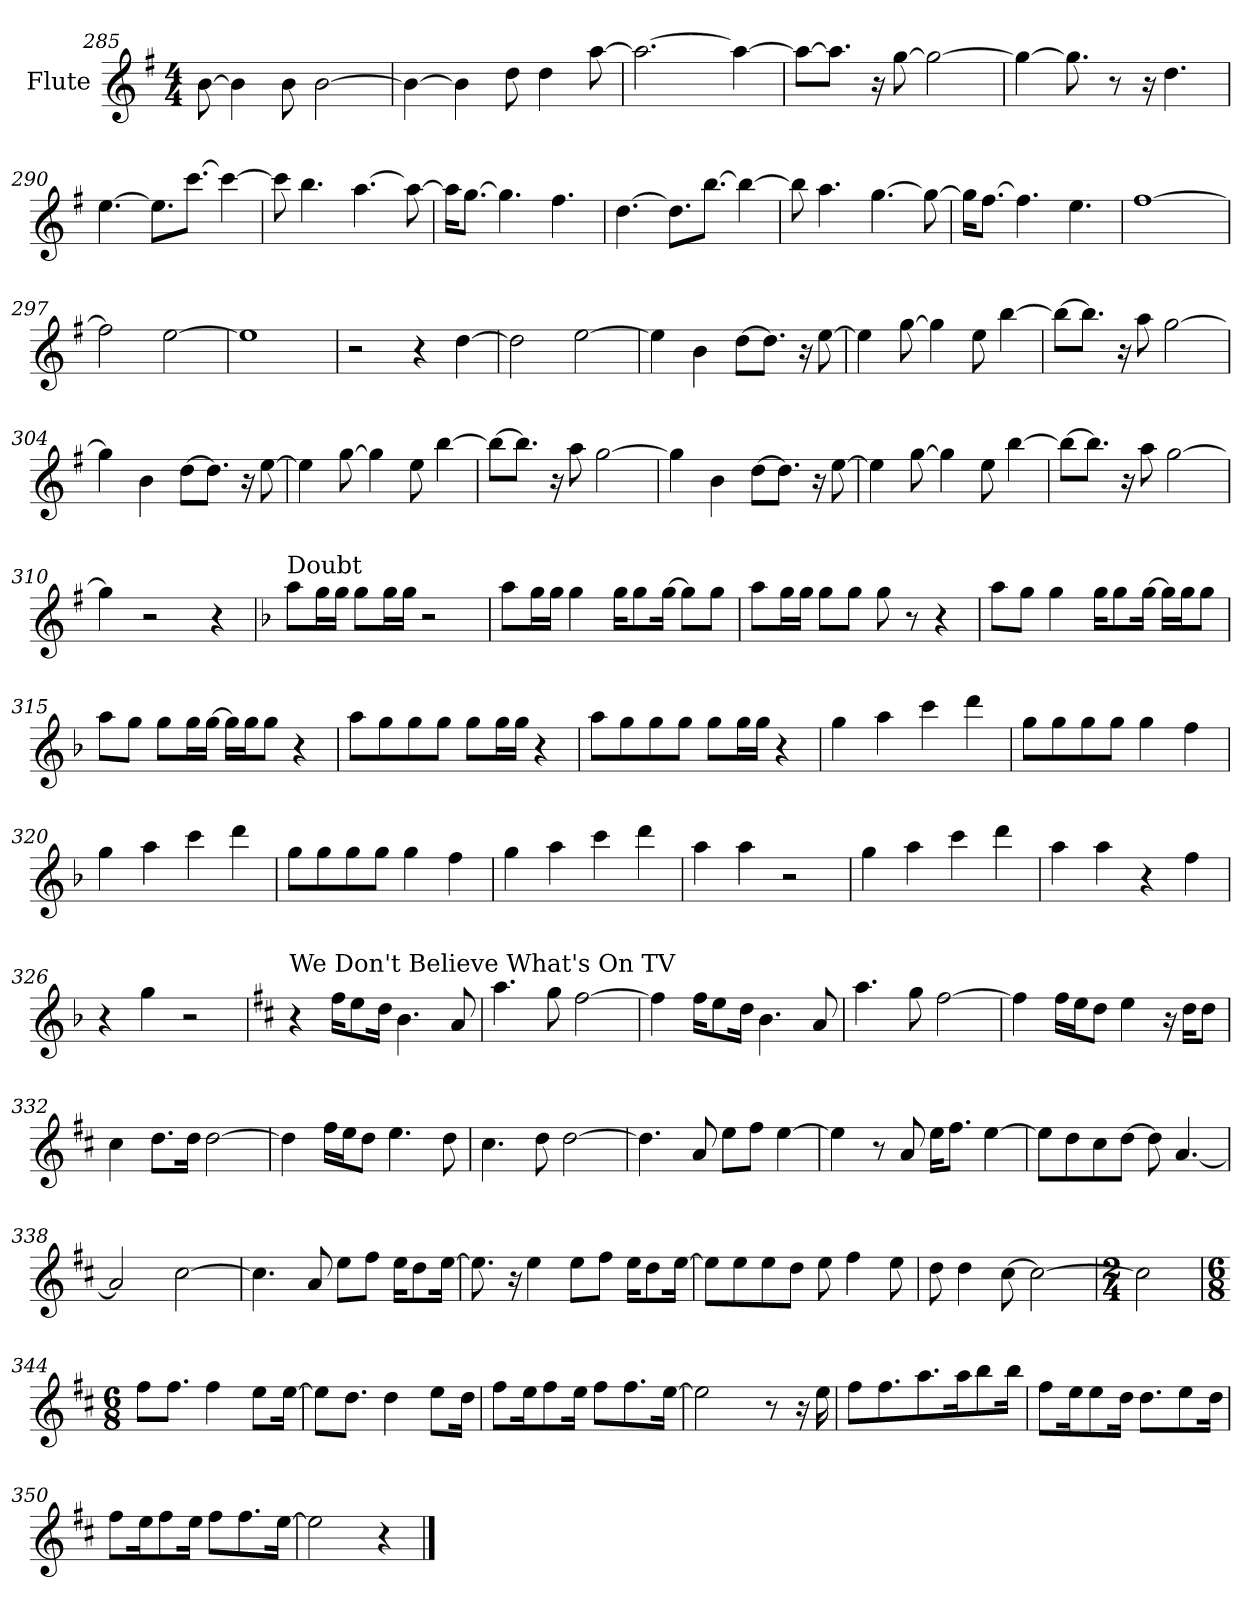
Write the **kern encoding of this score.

**kern
*part1
*staff1
*I"Flute
*I'Fl.
*clefG2
*k[f#]
*M4/4
=285
[8b\
4b\]
8b\
[2b\
!!LO:LB:g=z
=286
4b\_
4b\]
8dd\
4dd\
[8aa\
=287
2.aa\_
4aa\_
=288
8aa\L_
8.aa\J]
16r
[8gg\
2gg\_
=289
4gg\_
8.gg\]
8r
16r
4.dd\
=290
[4.ee\
8.ee\L]
[8.ccc\J
4ccc\_
=291
8ccc\]
4.bb\
[4.aa\
8aa\_
=292
16aa\KL]
[8.gg\J
4.gg\]
4.ff#\
!!LO:LB:g=z
=293
[4.dd\
8.dd\L]
[8.bb\J
4bb\_
=294
8bb\]
4.aa\
[4.gg\
8gg\_
=295
16gg\KL]
[8.ff#\J
4.ff#\]
4.ee\
=296
[1ff#
=297
2ff#\]
[2ee\
=298
1ee]
=299
2r
4r
[4dd\
=300
2dd\]
[2ee\
=301
4ee\]
4b\
[8dd\L
8.dd\J]
16r
[8ee\
!!LO:LB:g=z
=302
4ee\]
[8gg\
4gg\]
8ee\
[4bb\
=303
8bb\L_
8.bb\J]
16r
8aa\
[2gg\
=304
4gg\]
4b\
[8dd\L
8.dd\J]
16r
[8ee\
=305
4ee\]
[8gg\
4gg\]
8ee\
[4bb\
=306
8bb\L_
8.bb\J]
16r
8aa\
[2gg\
=307
4gg\]
4b\
[8dd\L
8.dd\J]
16r
[8ee\
=308
4ee\]
[8gg\
4gg\]
8ee\
[4bb\
!!LO:LB:g=z
=309
8bb\L_
8.bb\J]
16r
8aa\
[2gg\
=310
4gg\]
2r
4r
=311
*k[b-]
*MM123
!LO:TX:a:t=Doubt
8aa\L
16gg\L
16gg\JJ
8gg\L
16gg\L
16gg\JJ
2r
=312
8aa\L
16gg\L
16gg\JJ
4gg\
16gg\KL
8gg\
[16gg\Jk
8gg\L]
8gg\J
=313
8aa\L
16gg\L
16gg\JJ
8gg\L
8gg\J
8gg\
8r
4r
=314
8aa\L
8gg\J
4gg\
16gg\KL
8gg\
[16gg\Jk
16gg\LL]
16gg\J
8gg\J
!!LO:LB:g=z
=315
8aa\L
8gg\J
8gg\L
16gg\L
[16gg\JJ
16gg\LL]
16gg\J
8gg\J
4r
=316
8aa\L
8gg\
8gg\
8gg\J
8gg\L
16gg\L
16gg\JJ
4r
=317
8aa\L
8gg\
8gg\
8gg\J
8gg\L
16gg\L
16gg\JJ
4r
=318
4gg\
4aa\
4ccc\
4ddd\
=319
8gg\L
8gg\
8gg\
8gg\J
4gg\
4ff\
=320
4gg\
4aa\
4ccc\
4ddd\
!!LO:LB:g=z
=321
8gg\L
8gg\
8gg\
8gg\J
4gg\
4ff\
=322
4gg\
4aa\
4ccc\
4ddd\
=323
4aa\
4aa\
2r
=324
4gg\
4aa\
4ccc\
4ddd\
=325
4aa\
4aa\
4r
4ff\
=326
4r
4gg\
2r
=327
*k[f#c#]
!LO:TX:a:t=We Don't Believe What's On TV
4r
*MM120
16ff#\KL
8ee\
16dd\Jk
4.b\
8a/
=328
4.aa\
8gg\
[2ff#\
!!LO:LB:g=z
=329
4ff#\]
16ff#\KL
8ee\
16dd\Jk
4.b\
8a/
=330
4.aa\
8gg\
[2ff#\
=331
4ff#\]
16ff#\LL
16ee\J
8dd\J
4ee\
16r
16dd\KL
8dd\J
=332
4cc#\
8.dd\L
16dd\Jk
[2dd\
=333
4dd\]
16ff#\LL
16ee\J
8dd\J
4.ee\
8dd\
=334
4.cc#\
8dd\
[2dd\
=335
4.dd\]
8a/
8ee\L
8ff#\J
[4ee\
!!LO:LB:g=z
=336
4ee\]
8r
8a/
16ee\KL
8.ff#\J
[4ee\
=337
8ee\L]
8dd\
8cc#\
[8dd\J
8dd\]
[4.a/
=338
2a/]
[2cc#\
=339
4.cc#\]
8a/
8ee\L
8ff#\J
16ee\KL
8dd\
[16ee\Jk
=340
8.ee\]
16r
4ee\
8ee\L
8ff#\J
16ee\KL
8dd\
[16ee\Jk
=341
8ee\L]
8ee\
8ee\
8dd\J
8ee\
4ff#\
8ee\
!!LO:LB:g=z
=342
8dd\
4dd\
[8cc#\
2cc#\_
=343
*M2/4
2cc#\]
=344
*M6/8
*MM85
8ff#\L
8.ff#\J
4ff#\
8ee\L
[16ee\Jk
=345
8ee\L]
8.dd\J
4dd\
8ee\L
16dd\Jk
=346
8ff#\L
16ee\K
8ff#\
16ee\Jk
8ff#\L
8.ff#\
[16ee\Jk
=347
2ee\]
8r
16r
16ee\
=348
8ff#\L
8.ff#\
8.aa\
16aa\K
8bb\
16bb\Jk
!!LO:PB:g=z
=349
8ff#\L
16ee\K
8ee\
16dd\Jk
8.dd\L
8ee\
16dd\Jk
=350
8ff#\L
16ee\K
8ff#\
16ee\Jk
8ff#\L
8.ff#\
[16ee\Jk
=351
2ee\]
4r
==
*-
